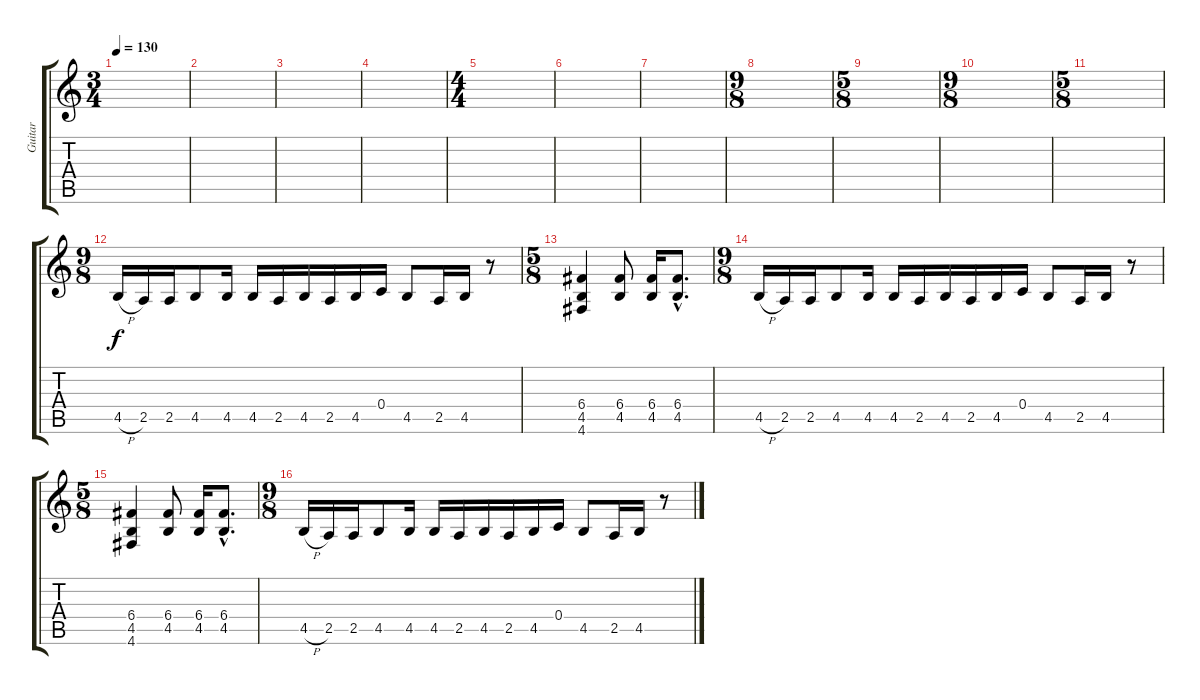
\track ("Guitar" "Guitar") {instrument distortionguitar}
\staff {score tabs}
\tuning (D4 A3 F3 C3 G2 D2) {hide}
\ts (3 4)
\tempo 130
\clef g2
\ks c
|
|
|
|
\ts (4 4)
|
|
|
\ts (9 8)
|
\ts (5 8)
|
\ts (9 8)
|
\ts (5 8)
|
\ts (9 8)
4.5{h}.16{volume 15} 2.5.16 2.5.16 4.5.8 4.5.16 4.5.16 2.5.16 4.5.16 2.5.16 4.5.16 0.4.16 4.5.8 2.5.16 4.5.16 r.8 |
\ts (5 8)
(6.4 4.5 4.6).4 (6.4 4.5).8 (6.4 4.5).16 (6.4{hac} 4.5{hac}).8{d} |
\ts (9 8)
4.5{h}.16 2.5.16 2.5.16 4.5.8 4.5.16 4.5.16 2.5.16 4.5.16 2.5.16 4.5.16 0.4.16 4.5.8 2.5.16 4.5.16 r.8 |
\ts (5 8)
(6.4 4.5 4.6).4 (6.4 4.5).8 (6.4 4.5).16 (6.4{hac} 4.5{hac}).8{d} |
\ts (9 8)
4.5{h}.16 2.5.16 2.5.16 4.5.8 4.5.16 4.5.16 2.5.16 4.5.16 2.5.16 4.5.16 0.4.16 4.5.8 2.5.16 4.5.16 r.8
